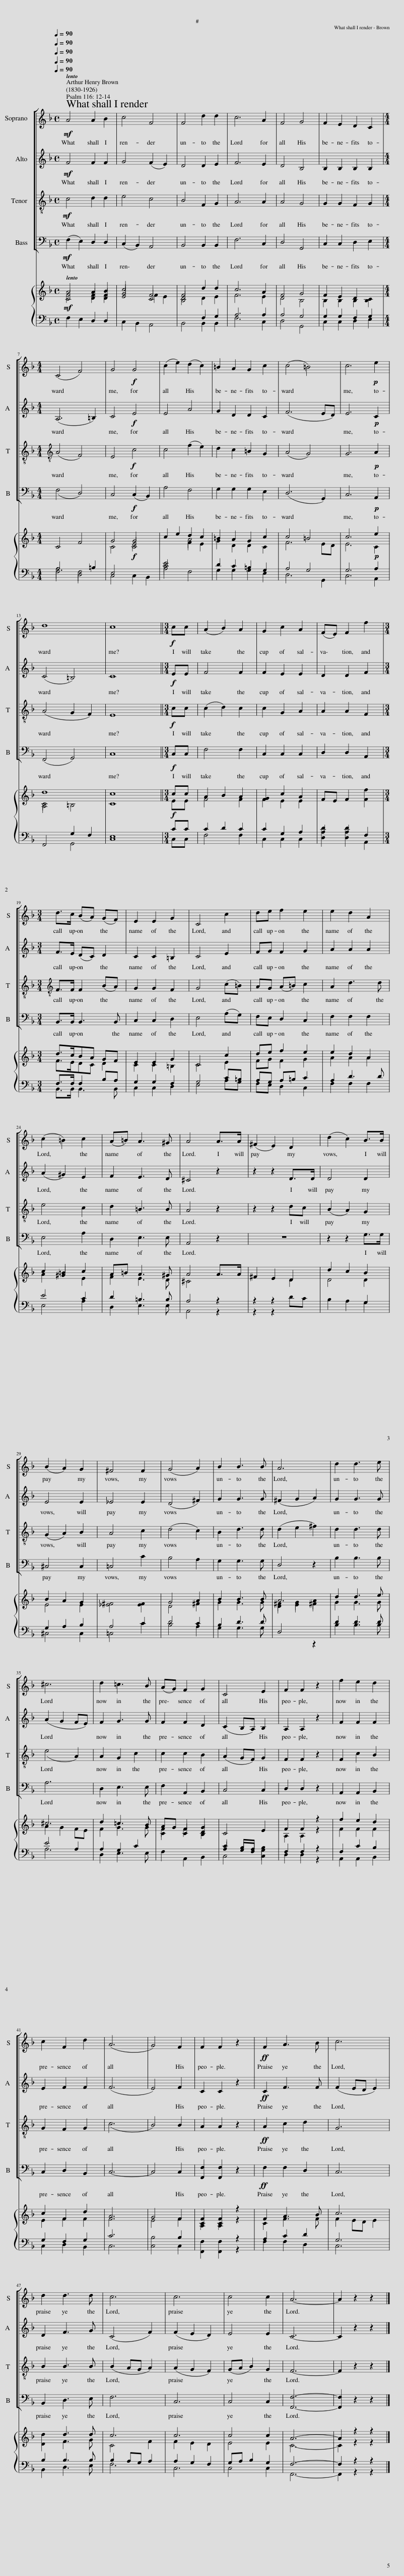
X:1
%%score [ 1 2 3 4 ] { ( 5 6 ) | ( 7 8 ) }
L:1/8
Q:1/4=90
M:4/4
I:linebreak $
K:F
V:1 treble
V:2 treble
V:3 treble-8
V:4 bass
V:5 treble
V:6 treble
V:7 bass
V:8 bass
V:1
!mf! A4 A2 B2 | c4 F4 | F4 d2 d2 | c6 A2 | F4 G4 | %5
 F2 E2 D2 C2 |$[M:4/4] (C4 F4) | G4!f! G4 | (c2 e2) (d2 c2) | =B2 A2 G2 c2 | %10
 (c4 =B4) | c6!p! e2 |$ d8 | c8 ||[M:3/4]!f! cc | %15
 (A2 B2) A2 | G2 c2 A2 | (FE) F2 f2 |$[M:3/4] d>c (BA) (GF) | E2 E2 G2 | %20
 C4 c2 | de f2 e2 | e2 d2 A2 |$ (c2 =B2) c2 | (A=B) A3 ^G | %25
 A4 A>A | (^F2 E2) D2 | (d2 c2) B>B |$ (B2 A2) G2 | ^F4 F2 | %30
 (G4 A2) | B2 B3 B | A6 | d2 d3 e |$ ^c6 | %35
 d2 =c3 B | (AG) F2 G2 | C4 E2 | F2 F2 z2 | f2 e2 d2 |$ %40
 c2 F2 d2 | (A6 | G4) F2 | F2 F2 z2 |!ff! F2 A3 B | %45
 c6 |$ d2 d3 d | c6 | c6 | c4 c2 | %50
 A6- | A2 z2 z2 |] %52
V:2
!mf! F4 F2 F2 | G4 (F2 E2) | D4 D2 E2 | F6 E2 | D4 B,4 | %5
 B,2 B,2 B,2 B,2 |$[M:4/4] (A,6 =B,2) | C4!f! E4 | E4 A4 | G2 D2 D2 C2 | %10
 (F6 ED) | E6!p! C2 |$ (C4 =B,4) | C8 ||[M:3/4]!f! EE | %15
 F4 F2 | F2 E2 E2 | D2 D2 F2 |$[M:3/4] F>E (DC) D2 | C2 C2 =B,2 | %20
 C4 E2 | FG F2 G2 | A2 A2 A2 |$ (A2 ^G2) E2 | F2 E3 D | %25
 ^C4 z2 | z2 z2 D>D | D4 D2 |$ E4 E2 | _E4 E2 | %30
 (D4 ^F2) | G2 G3 G | (^F2 G2 A2) | G2 G3 G |$ (A2 G2 FE) | %35
 F2 G3 G | F2 F2 D2 | (C2 B,A,) B,2 | A,2 A,2 z2 | F2 F2 F2 |$ %40
 E2 F2 F2 | (F6 | E4) F2 | C2 C2 z2 |!ff! C2 F3 F | %45
 (F2 ED E2) |$ D2 F3 G | (C4 F2) | (F2 E2 D2) | E4 E2 | %50
 C6- | C2 z2 z2 |] %52
V:3
!mf! c4 d2 d2 | e4 c4 | B4 F2 G2 | A6 A2 | A4 G4 | %5
 G2 G2 F2 G2 |$[M:4/4][K:treble-8] (A4 F4) | E4!f! c4 | c4 (f2 e2) | d2 c2 =B2 G2 | %10
 (A4 G4) | G6!p! A2 |$ (A4 G2 F2) | E8 ||[M:3/4]!f! cc | %15
 (c2 d2) c2 | c2 G2 A2 | A2 A2 F2 |$[M:3/4][K:treble-8] F>F F2 (BA) | G2 G2 F2 | %20
 G4 (c=B) | AG (A=B) c2 | A2 d3 d |$ e4 c2 | d2 =B3 B | %25
 A4 z2 | z2 z2 dc | (B2 A2) G2 |$ (G2 A2) B2 | A4 c2 | %30
 (d4 c2) | B2 d3 d | (d2 e2 ^f2) | d2 d3 d |$ (e4 A2) | %35
 A2 G2 c2 | c2 c2 B2 | (A2 GF) G2 | F2 F2 z2 | F2 c2 B2 |$ %40
 G2 F2 G2 | (c6 | B4) B2 | A2 A2 z2 |!ff! A2 c2 d2 | %45
 G6 |$ B2 B3 B | (B2 AG A2) | (A2 G2 F2) | (GA B2) G2 | %50
 F6- | F2 z2 z2 |] %52
V:4
!mf! (F,2 E,2) D,2 D,2 | (C,2 B,,2) A,,4 | B,,4 B,,2 B,,2 | F,6 C,2 | D,4 G,,4 | %5
 C,2 C,2 D,2 E,2 |$[M:4/4] (F,4 D,4) | C,4!f! (C,2 B,,2) | A,4 F,4 | G,2 G,2 G,2 E,2 | %10
 (D,6 G,,2) | C,6!p! A,,2 |$ (F,,4 G,,4) | C,8 ||[M:3/4]!f! C,C, | %15
 F,4 F,2 | C,2 C,2 C,2 | D,2 D,2 A,,2 |$[M:3/4] B,,>B,, B,,3 B,, | C,2 C,2 D,2 | %20
 E,4 (A,G,) | F,E, D,2 C,2 | F,2 F,2 F,2 |$ E,4 A,2 | D,2 E,3 E, | %25
 A,,4 z2 | z6 | z2 z2 G,>G, |$ ^C,4 C,2 | =C,4 C2 | %30
 B,4 A,2 | G,2 G,3 G, | D,4 z2 | B,2 B,3 B, |$ A,6 | %35
 D,2 E,3 E, | F,2 A,,2 B,,2 | C,4 C,2 | D,2 D,2 z2 | A,,2 A,,2 B,,2 |$ %40
 C,2 D,2 B,,2 | C,6- | C,4 C,2 | [F,,F,]2 [F,,F,]2 z2 |!ff! F,2 F,2 D,2 | %45
 C,6 |$ B,,2 D,3 E, | F,6 | C,6 | C,4 C,2 | %50
 [F,,F,]6- | [F,,F,]2 z2 z2 |] %52
V:5
!mf! A4 A2 B2 | c4 F4 | F4 d2 d2 | c6 A2 | F4 G4 | %5
 F2 E2 D2 x2 |$[M:4/4] C4 F4 | G4!f! G4 | c2 e2 d2 c2 | =B2 A2 G2 c2 | %10
 c4 =B4 | c6!p! e2 |$ d8 | c8 ||[M:3/4]!f! cc | %15
 A2 B2 A2 | [FG]2 c2 A2 | FE F2 f2 |$[M:3/4] d>cBA GF | E2 E2 G2 | %20
 C4 c2 | de f2 e2 | e2 d2 A2 |$ c2 =B2 c2 | A=B A3 ^G | %25
 A4 A>A | ^F2 E2 D2 | d2 c2 B2 |$ B2 A2 G2 | x6 | %30
 G4 A2 | B2 B3 B | A6 | d2 d3 e |$ ^c6 | %35
 d2 =c3 B | AG F2 G2 | C4 E2 | F2 F2 z2 | f2 e2 d2 |$ %40
 c2 F2 d2 | A6 | G4 F2 | F2 F2 z2 | F2 A3 B | %45
 c6 |$ d2 d3 d | c6 | c6 | c4 c2 | %50
 A6- | A2 z2 z2 |] %52
V:6
 F4 F2 F2 | G4 F2 E2 | D4 D2 E2 | F6 E2 | D4 B,4 | %5
 B,2 B,2 B,2 [B,C]2 |$[M:4/4][I:staff +1] A,6 =B,2 |[I:staff -1] C4 E4 |[I:staff +1] E4[I:staff -1] A4 | G2 D2 D2 C2 | %10
 F6 ED | E6 C2 |$ C4 =B,4 | C8 ||[M:3/4] EE | %15
 F4 F2 | F2 E2 E2 |[I:staff +1] D2 D2[I:staff -1] F2 |$[M:3/4] F>EDC D2 | C2 C2 =B,2 | %20
 C4 E2 | FG F2 G2 | A2 A2 A2 |$ A2 ^G2 E2 | F2 E3 D | %25
 ^C4 x2 | x2 x2 D2 | D4 D2 |$ E4 E2 | [_E^F]4 [EF]2 | %30
 D4 ^F2 | G2 G3 G | ^F2 G2 A2 | G2 G3 G |$ A2 G2 FE | %35
 F2 G3 G | F2 F2 D2 |[I:staff +1] C2 B,A, B,2 |[I:staff -1] A,2 A,2 z2 | F2 F2 F2 |$ %40
 E2 F2 F2 | F6 | E4 F2 | C2 C2 z2 | C2 F3 F | %45
 F2 ED E2 |$ D2 F3 G | C4 F2 | F2 E2 D2 | E4 E2 | %50
 C6- | C2 z2 z2 |] %52
V:7
[I:staff -1] C4 D2 D2 | E4 C4 | B,4[I:staff +1] F,2 G,2 | A,6 A,2 | A,4 G,4 | %5
 G,2 G,2 F,2 G,2 |$[M:4/4] A,4 F,4 | E,4[I:staff -1] C4 |[I:staff +1] C4[I:staff -1] F2 E2 |[I:staff +1] D2 C2 =B,2 G,2 | %10
 A,4 G,4 | G,6 A,2 |$[I:staff -1] A,4[I:staff +1] G,2 F,2 | E,8 ||[M:3/4] CC | %15
 C2 D2 C2 | C2 G,2 A,2 | A,2 A,2 F,2 |$[M:3/4] F,>F, F,2 B,A, | G,2 G,2 F,2 | %20
 G,4 C=B, | A,G, A,=B, C2 | A,2 D3 D |$ E4 C2 | D2 =B,3 B, | %25
 A,4 z2 | z2 z2 DC | B,2 A,2 G,2 |$ G,2 A,2 B,2 | A,4 C2 | %30
 D4 C2 | B,2 D3 D |[I:staff -1] D2 E2 ^F2 |[I:staff +1] D2 D3 D |$ E4 A,2 | %35
 A,2 G,2 C2 |[I:staff -1] C2 C2 B,2 |[I:staff +1] A,2 G,F, G,2 | F,2 F,2 z2 | F,2 C2 B,2 |$ %40
 G,2 F,2 G,2 | C6 | B,4 B,2 |[I:staff -1] A,2 A,2[I:staff +1] z2 | A,2 C2 D2 | %45
 G,6 |$ B,2 B,3 B, | B,2 A,G, A,2 | A,2 G,2 F,2 | G,A, B,2 G,2 | %50
 F,6- | F,2 z2 z2 |] %52
V:8
 F,2 E,2 D,2 D,2 | C,2 B,,2 A,,4 | B,,4 B,,2 B,,2 | F,6 C,2 | D,4 G,,4 | %5
 C,2 C,2 D,2 E,2 |$[M:4/4] F,4 D,4 | C,4 C,2 B,,2 | A,4 F,4 | G,2 G,2 G,2 E,2 | %10
 D,6 G,,2 | C,6 A,,2 |$ F,,4 G,,4 | C,8 ||[M:3/4] C,C, | %15
 F,4 F,2 | C,2 C,2 C,2 | D,2 D,2 A,,2 |$[M:3/4] B,,>B,, B,,3 B,, | C,2 C,2 D,2 | %20
 E,4 A,G, | F,E, D,2 C,2 | F,2 F,2 F,2 |$ E,4 A,2 | D,2 E,3 E, | %25
 A,,4 z2 | z2 z2 x2 | x2 x2 G,2 |$ ^C,4 C,2 | =C,4 C2 | %30
 B,4 A,2 | G,2 G,3 G, | D,4 z2 | B,2 B,3 B, |$ A,6 | %35
 D,2 E,3 E, | F,2 A,,2 B,,2 | C,4 C,2 | D,2 D,2 z2 | A,,2 A,,2 B,,2 |$ %40
 C,2 D,2 B,,2 | C,6 | C,4 C,2 | [F,,F,]2 [F,,F,]2 z2 | F,2 F,2 D,2 | %45
 C,6 |$ B,,2 D,3 E, | F,6 | C,6 | C,4 C,2 | %50
 F,,6- | F,,2 z2 z2 |] %52
